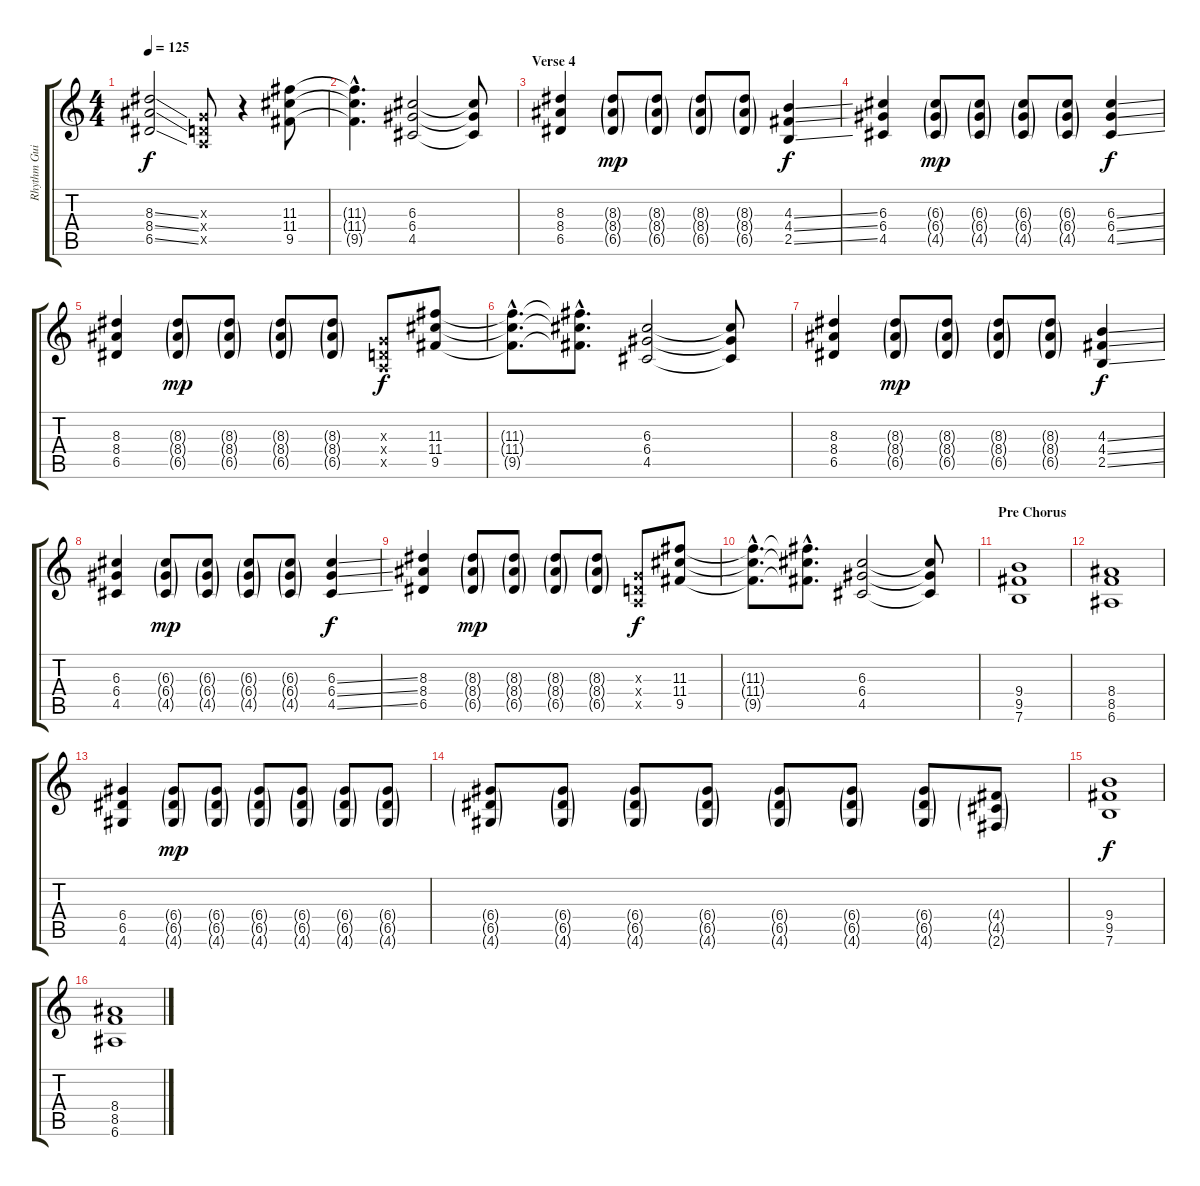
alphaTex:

\track ("Rhythm Guitar" "Rhythm Gui") {instrument distortionguitar}
\staff {score tabs}
\tuning (E4 B3 G3 D3 A2 E2) {hide}
\ts (4 4)
\tempo 125
\clef g2
\ks c
(8.3{ss} 8.4{ss} 6.5{ss}).2{dy f} (0.3{x} 0.4{x} 0.5{x}).8 r.4 (11.3 11.4 9.5).8 |
(11.3{hac t} 11.4{hac t} 9.5{hac t}).4{d} (6.3 6.4 4.5).2 (6.3{t} 6.4{t} 4.5{t}).8 |
\section ("" "Verse 4")
(8.3 8.4 6.5).4 (8.3{g} 8.4{g} 6.5{g}).8{dy mp} (8.3{g} 8.4{g} 6.5{g}).8 (8.3{g} 8.4{g} 6.5{g}).8 (8.3{g} 8.4{g} 6.5{g}).8 (4.3{ss} 4.4{ss} 2.5{ss}).4{dy f} |
(6.3 6.4 4.5).4 (6.3{g} 6.4{g} 4.5{g}).8{dy mp} (6.3{g} 6.4{g} 4.5{g}).8 (6.3{g} 6.4{g} 4.5{g}).8 (6.3{g} 6.4{g} 4.5{g}).8 (6.3{ss} 6.4{ss} 4.5{ss}).4{dy f} |
(8.3 8.4 6.5).4 (8.3{g} 8.4{g} 6.5{g}).8{dy mp} (8.3{g} 8.4{g} 6.5{g}).8 (8.3{g} 8.4{g} 6.5{g}).8 (8.3{g} 8.4{g} 6.5{g}).8 (0.3{x} 0.4{x} 0.5{x}).8{dy f} (11.3 11.4 9.5).8 |
(11.3{hac t} 11.4{hac t} 9.5{hac t}).8{d} (11.3{hac t} 11.4{hac t} 9.5{hac t}).8{d} (6.3 6.4 4.5).2 (6.3{t} 6.4{t} 4.5{t}).8 |
(8.3 8.4 6.5).4 (8.3{g} 8.4{g} 6.5{g}).8{dy mp} (8.3{g} 8.4{g} 6.5{g}).8 (8.3{g} 8.4{g} 6.5{g}).8 (8.3{g} 8.4{g} 6.5{g}).8 (4.3{ss} 4.4{ss} 2.5{ss}).4{dy f} |
(6.3 6.4 4.5).4 (6.3{g} 6.4{g} 4.5{g}).8{dy mp} (6.3{g} 6.4{g} 4.5{g}).8 (6.3{g} 6.4{g} 4.5{g}).8 (6.3{g} 6.4{g} 4.5{g}).8 (6.3{ss} 6.4{ss} 4.5{ss}).4{dy f} |
(8.3 8.4 6.5).4 (8.3{g} 8.4{g} 6.5{g}).8{dy mp} (8.3{g} 8.4{g} 6.5{g}).8 (8.3{g} 8.4{g} 6.5{g}).8 (8.3{g} 8.4{g} 6.5{g}).8 (0.3{x} 0.4{x} 0.5{x}).8{dy f} (11.3 11.4 9.5).8 |
(11.3{hac t} 11.4{hac t} 9.5{hac t}).8{d} (11.3{hac t} 11.4{hac t} 9.5{hac t}).8{d} (6.3 6.4 4.5).2 (6.3{t} 6.4{t} 4.5{t}).8 |
\section ("" "Pre Chorus")
(9.4 9.5 7.6).1 |
(8.4 8.5 6.6).1 |
(6.4 6.5 4.6).4 (6.4{g} 6.5{g} 4.6{g}).8{dy mp} (6.4{g} 6.5{g} 4.6{g}).8 (6.4{g} 6.5{g} 4.6{g}).8 (6.4{g} 6.5{g} 4.6{g}).8 (6.4{g} 6.5{g} 4.6{g}).8 (6.4{g} 6.5{g} 4.6{g}).8 |
(6.4{g} 6.5{g} 4.6{g}).8 (6.4{g} 6.5{g} 4.6{g}).8 (6.4{g} 6.5{g} 4.6{g}).8 (6.4{g} 6.5{g} 4.6{g}).8 (6.4{g} 6.5{g} 4.6{g}).8 (6.4{g} 6.5{g} 4.6{g}).8 (6.4{g} 6.5{g} 4.6{g}).8 (4.4{g} 4.5{g} 2.6{g}).8 |
(9.4 9.5 7.6).1{dy f} |
(8.4 8.5 6.6).1
